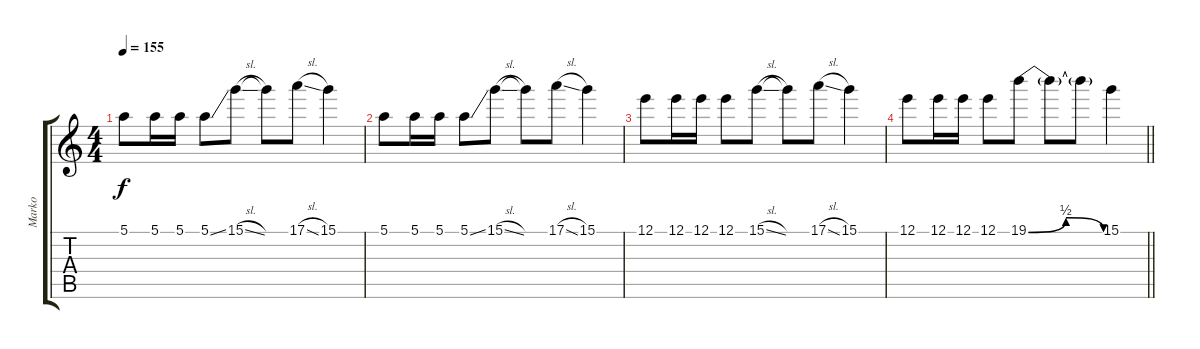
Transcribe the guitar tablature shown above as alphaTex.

\track ("Marko" "Marko") {instrument distortionguitar}
\staff {score tabs}
\tuning (E4 B3 G3 D3 A2 E2) {hide}
\ts (4 4)
\tempo 155
\clef g2
\ks c
5.1.8{dy f} 5.1.16 5.1.16 5.1{ss}.8 15.1{sl}.8 15.1{t}.8 17.1{sl}.8 15.1.4 |
5.1.8 5.1.16 5.1.16 5.1{ss}.8 15.1{sl}.8 15.1{t}.8 17.1{sl}.8 15.1.4 |
12.1.8 12.1.16 12.1.16 12.1.8 15.1{sl}.8 15.1{t}.8 17.1{sl}.8 15.1.4 |
\barLineRight lightlight
12.1.8 12.1.16 12.1.16 12.1.8 19.1{be (bendrelease 0 0 15 2 36 2 60 0)}.8 19.1{t}.8 19.1{t}.8 15.1.4
